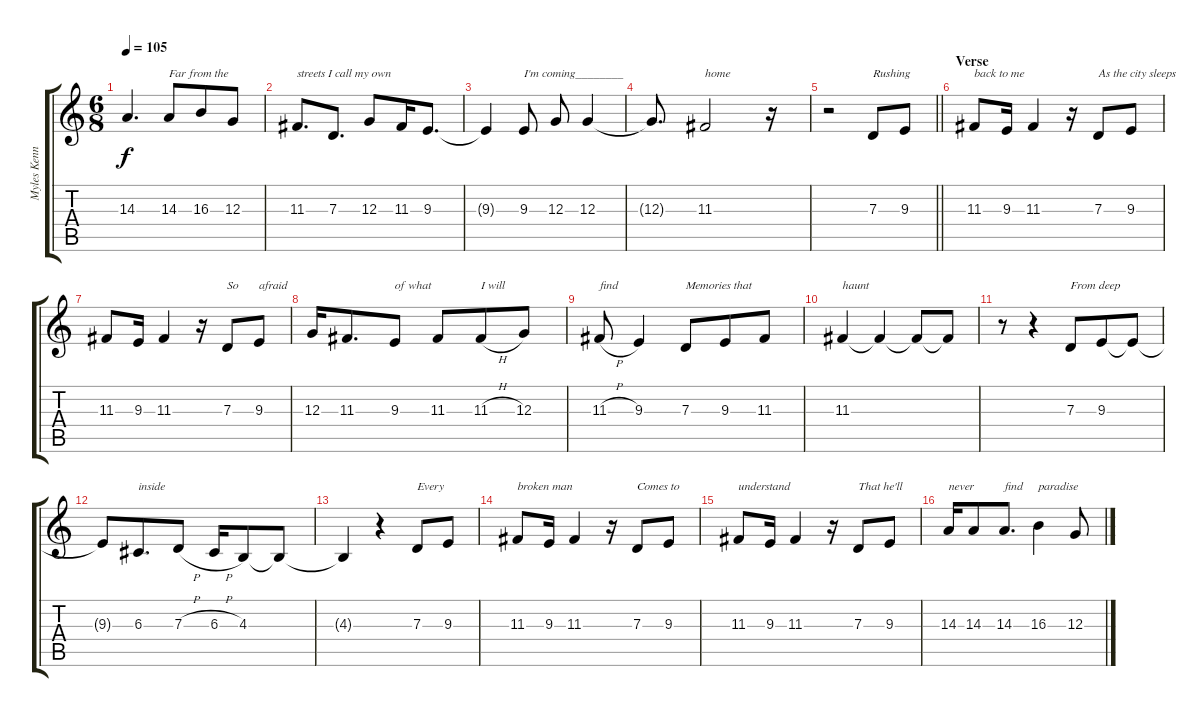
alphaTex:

\track ("Myles Kennedy (Vocals)" "Myles Kenn") {instrument violin}
\staff {score tabs}
\tuning (E4 B3 G3 D3 A2 E2) {hide}
\ts (6 8)
\tempo 105
\clef g2
\ks c
14.3{t}.4{d dy f} 14.3.8{txt "Far from the"} 16.3.8 12.3.8 |
11.3.8{d txt "streets I call my own"} 7.3.8{d} 12.3.8 11.3.16 9.3.8{d} |
9.3{t}.4 9.3.8{txt "I'm coming________"} 12.3.8 12.3.4 |
12.3{t}.8{d} 11.3.2{txt "home"} r.16 |
\barLineRight lightlight
r.2 7.3.8{txt "Rushing" volume 14} 9.3.8 |
\section ("" "Verse")
11.3.8{txt "back to me"} 9.3.16 11.3.4 r.16 7.3.8{txt "As the city sleeps"} 9.3.8 |
11.3.8 9.3.16 11.3.4 r.16 7.3.8{txt "So"} 9.3.8{txt "afraid"} |
12.3.16 11.3.8{d} 9.3.8{txt "of what"} 11.3.8 11.3{h}.8{txt "I will"} 12.3.8 |
11.3{h}.8{txt "find"} 9.3.4 7.3.8{txt "Memories that"} 9.3.8 11.3.8 |
11.3.4{txt "haunt"} 11.3{t}.4 11.3{t}.8 11.3{t}.8 |
r.8 r.4 7.3.8{txt "From deep"} 9.3.8 9.3{t}.8 |
9.3{t}.8 6.3.8{d txt "inside"} 7.3{h}.8 6.3{h}.16 4.3.8 4.3{t}.8 |
4.3{t}.4 r.4 7.3.8{txt "Every"} 9.3.8 |
11.3.8{txt "broken man"} 9.3.16 11.3.4 r.16 7.3.8{txt "Comes to"} 9.3.8 |
11.3.8{txt "understand"} 9.3.16 11.3.4 r.16 7.3.8{txt "That he'll"} 9.3.8 |
14.3.16{txt "never"} 14.3.8 14.3.8{d txt "find"} 16.3.4{txt "paradise"} 12.3.8
